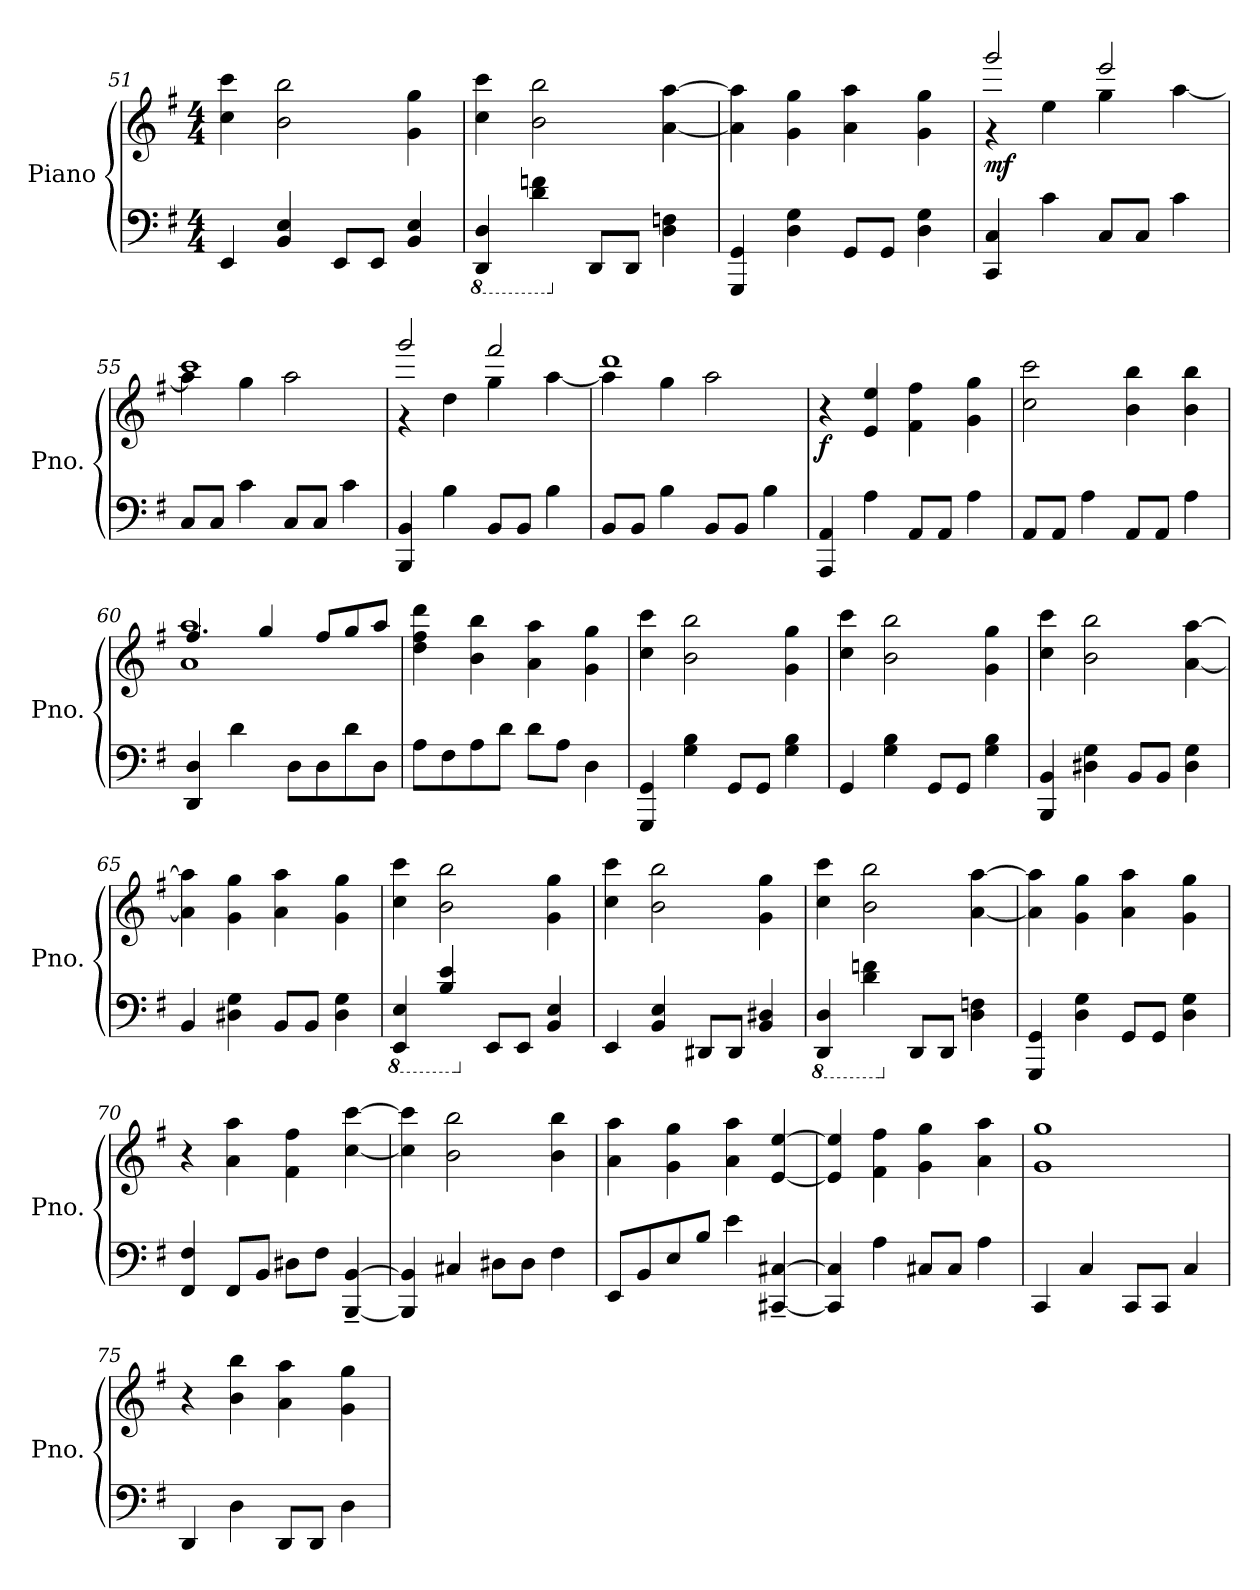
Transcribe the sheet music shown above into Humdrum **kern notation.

**kern	**kern	**dynam
*part1	*part1	*part1
*staff2	*staff1	*staff1/2
*I"Piano	*	*
*I'Pno.	*	*
*clefF4	*clefG2	*
*k[f#]	*k[f#]	*
*M4/4	*M4/4	*
=51	=51	=51
4EE/	4cc\ 4ccc\	.
4BB/ 4E/	2b\ 2bb\	.
8EE/L	.	.
8EE/J	.	.
4BB/ 4E/	4g\ 4gg\	.
=52	=52	=52
*8ba	*	*
4DDD/ 4DD/	4cc\ 4ccc\	.
4D\ 4Fn\	2b\ 2bb\	.
*X8ba	*	*
8DD/L	.	.
8DD/J	.	.
4D\ 4F\	[4a\ [4aa\	.
=53	=53	=53
4GGG/ 4GG/	4a\] 4aa\]	.
4D\ 4G\	4g\ 4gg\	.
8GG/L	4a\ 4aa\	.
8GG/J	.	.
4D\ 4G\	4g\ 4gg\	.
=54	=54	=54
*	*^	*
!	!	!	!LO:DY:b
4CC/ 4C/	2ggg/	4r	mf
4c\	.	4ee\	.
8C/L	2eee/	4gg\	.
8C/J	.	.	.
4c\	.	[4aa\	.
=55	=55	=55	=55
8C/L	1ccc	4aa\]	.
8C/J	.	.	.
4c\	.	4gg\	.
8C/L	.	2aa\	.
8C/J	.	.	.
4c\	.	.	.
!!LO:LB:g=z	!!
=56	=56	=56	=56
4BBB/ 4BB/	2ggg/	4r	.
4B\	.	4dd\	.
8BB/L	2fff#/	4gg\	.
8BB/J	.	.	.
4B\	.	[4aa\	.
=57	=57	=57	=57
8BB/L	1ddd	4aa\]	.
8BB/J	.	.	.
4B\	.	4gg\	.
8BB/L	.	2aa\	.
8BB/J	.	.	.
4B\	.	.	.
*	*v	*v	*
=58	=58	=58
!	!	!LO:DY:b
4AAA/ 4AA/	4r	f
4A\	4e/ 4ee/	.
8AA/L	4f#\ 4ff#\	.
8AA/J	.	.
4A\	4g\ 4gg\	.
=59	=59	=59
8AA/L	2cc\ 2ccc\	.
8AA/J	.	.
4A\	.	.
8AA/L	4b\ 4bb\	.
8AA/J	.	.
4A\	4b\ 4bb\	.
=60	=60	=60
*	*^	*
4DD/ 4D/	4.ff#/	1a 1aa	.
4d\	.	.	.
.	4gg/	.	.
8D\L	.	.	.
8D\	8ff#/L	.	.
8d\	8gg/	.	.
8D\J	8aa/J	.	.
*	*v	*v	*
=61	=61	=61
8A\L	4dd\ 4ff#\ 4ddd\	.
8F#\	.	.
8A\	4b\ 4bb\	.
8d\J	.	.
8d\L	4a\ 4aa\	.
8A\J	.	.
4D\	4g\ 4gg\	.
!!LO:PB:g=z
=62	=62	=62
4GGG/ 4GG/	4cc\ 4ccc\	.
4G\ 4B\	2b\ 2bb\	.
8GG/L	.	.
8GG/J	.	.
4G\ 4B\	4g\ 4gg\	.
=63	=63	=63
4GG/	4cc\ 4ccc\	.
4G\ 4B\	2b\ 2bb\	.
8GG/L	.	.
8GG/J	.	.
4G\ 4B\	4g\ 4gg\	.
=64	=64	=64
4BBB/ 4BB/	4cc\ 4ccc\	.
4D#X\ 4G\	2b\ 2bb\	.
8BB/L	.	.
8BB/J	.	.
4D#\ 4G\	[4a\ [4aa\	.
=65	=65	=65
4BB/	4a\] 4aa\]	.
4D#X\ 4G\	4g\ 4gg\	.
8BB/L	4a\ 4aa\	.
8BB/J	.	.
4D#\ 4G\	4g\ 4gg\	.
=66	=66	=66
*8ba	*	*
4EEE/ 4EE/	4cc\ 4ccc\	.
4BB/ 4E/	2b\ 2bb\	.
*X8ba	*	*
8EE/L	.	.
8EE/J	.	.
4BB/ 4E/	4g\ 4gg\	.
=67	=67	=67
4EE/	4cc\ 4ccc\	.
4BB/ 4E/	2b\ 2bb\	.
8DD#X/L	.	.
8DD#/J	.	.
4BB/ 4D#X/	4g\ 4gg\	.
!!LO:LB:g=z
=68	=68	=68
*8ba	*	*
4DDD/ 4DD/	4cc\ 4ccc\	.
4D\ 4Fn\	2b\ 2bb\	.
*X8ba	*	*
8DD/L	.	.
8DD/J	.	.
4D\ 4F\	[4a\ [4aa\	.
=69	=69	=69
4GGG/ 4GG/	4a\] 4aa\]	.
4D\ 4G\	4g\ 4gg\	.
8GG/L	4a\ 4aa\	.
8GG/J	.	.
4D\ 4G\	4g\ 4gg\	.
=70	=70	=70
4FF#/ 4F#/	4r	.
8FF#/L	4a\ 4aa\	.
8BB/J	.	.
8D#X\L	4f#\ 4ff#\	.
8F#\J	.	.
[4BBB/~ [4BB/~	[4cc\ [4ccc\	.
=71	=71	=71
4BBB/] 4BB/]	4cc\] 4ccc\]	.
4C#X/	2b\ 2bb\	.
8D#X\L	.	.
8D#\J	.	.
4F#\	4b\ 4bb\	.
=72	=72	=72
8EE/L	4a\ 4aa\	.
8BB/	.	.
8E/	4g\ 4gg\	.
8B/J	.	.
4e\	4a\ 4aa\	.
[4CC#X/~ [4C#X/~	[4e/ [4ee/	.
=73	=73	=73
4CC#/] 4C#/]	4e/] 4ee/]	.
4A\	4f#\ 4ff#\	.
8C#X/L	4g\ 4gg\	.
8C#/J	.	.
4A\	4a\ 4aa\	.
!!LO:LB:g=z
=74	=74	=74
4CC/	1g 1gg	.
4C/	.	.
8CC/L	.	.
8CC/J	.	.
4C/	.	.
=75	=75	=75
4DD/	4r	.
4D\	4b\ 4bb\	.
8DD/L	4a\ 4aa\	.
8DD/J	.	.
4D\	4g\ 4gg\	.
=	=	=
*-	*-	*-
